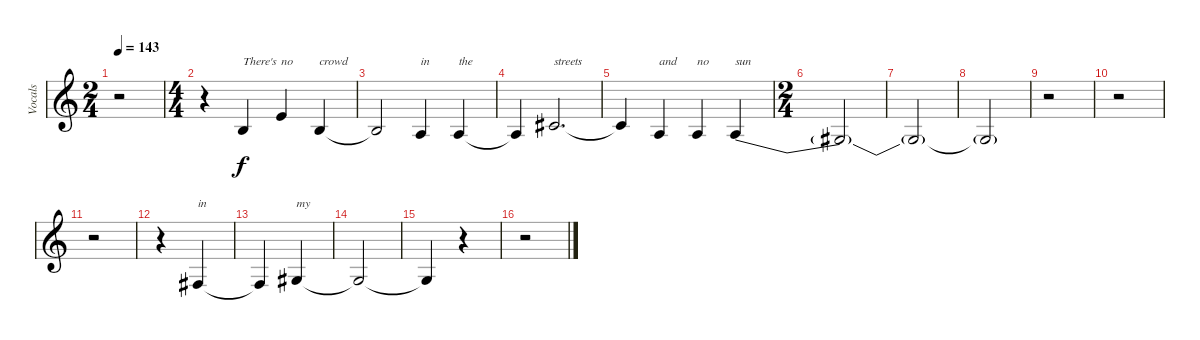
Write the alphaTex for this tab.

\track ("Vocals" "Vocals") {instrument choiraahs}
\staff {score}
\tuning (Eb4 Bb3 Gb3 Db3 Ab2 Db2) {hide}
\ts (2 4)
\tempo 143
\clef g2
\ks c
r.2{dy f} |
\ts (4 4)
r.4 5.3.4{txt "There's"} 6.2.4{txt "no"} 5.3.4{txt "crowd"} |
5.3{t}.2 8.4.4{txt "in"} 8.4.4{txt "the"} |
8.4{t}.4 7.3.2{d txt "streets"} |
7.3{t}.4 8.4.4{txt "and"} 8.4.4{txt "no"} 7.4{be (custom 0 2 15 2 17 0 60 0)}.4{txt "sun"} |
\ts (2 4)
7.4{t}.2 |
7.4{t}.2 |
7.4{t}.2 |
r.2 |
r.2 |
r.2 |
r.4 5.4.4{txt "in"} |
5.4{t}.4 7.4.4{txt "my"} |
7.4{t}.2 |
7.4{t}.4 r.4 |
r.2
